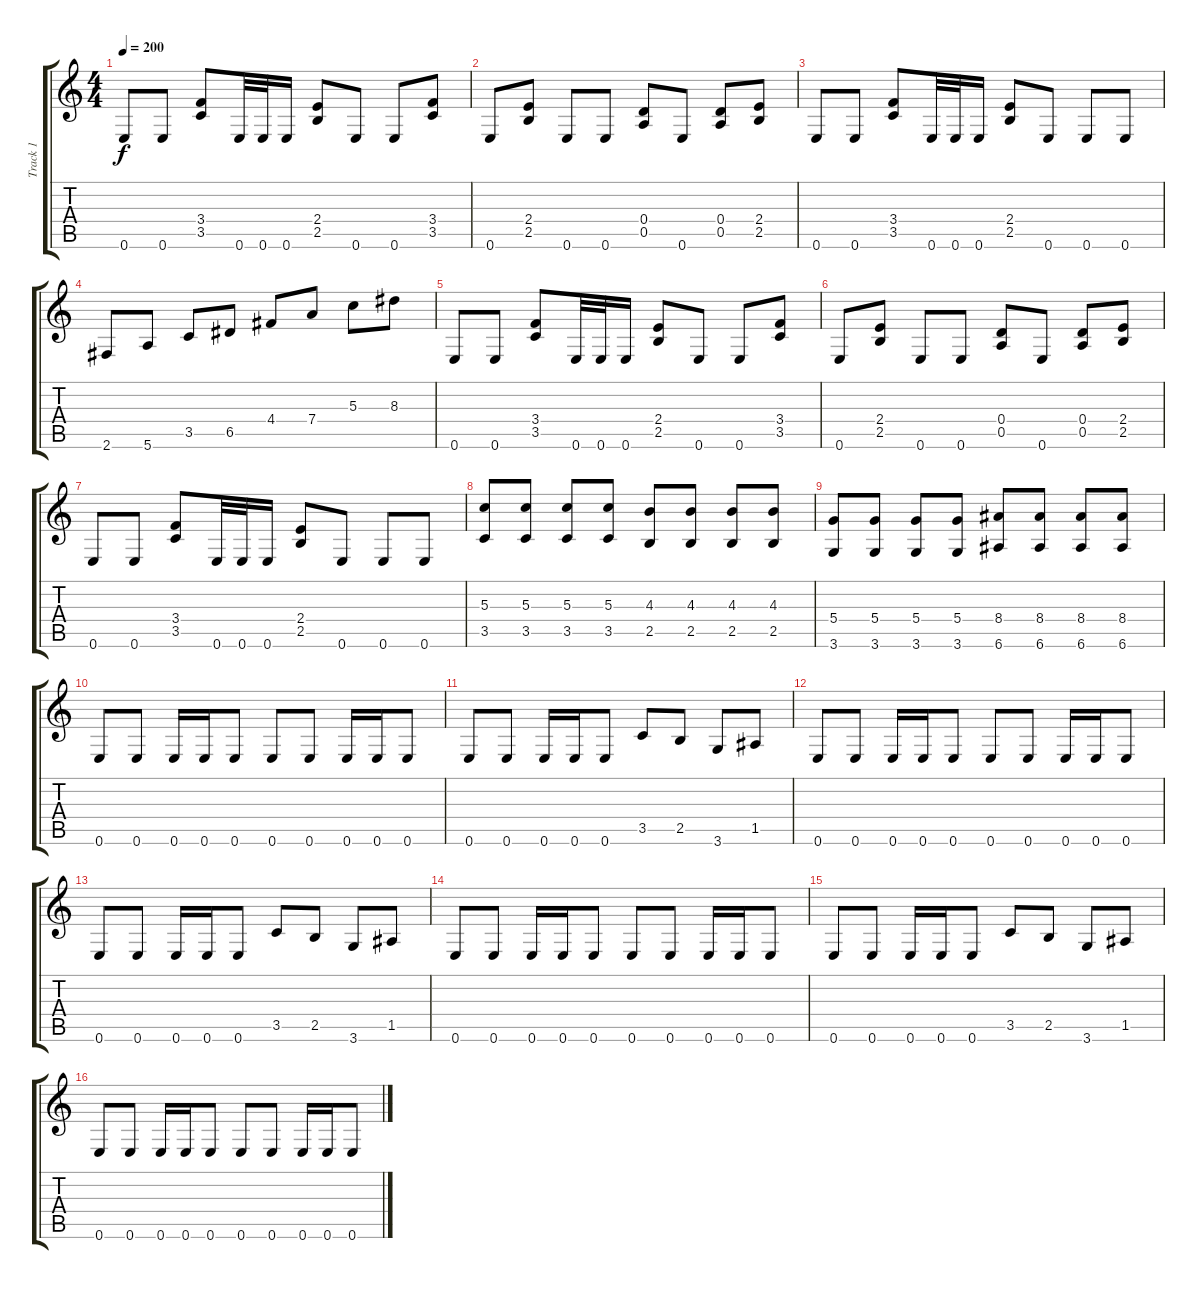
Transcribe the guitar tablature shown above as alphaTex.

\track ("Track 1" "Track 1") {instrument distortionguitar}
\staff {score tabs}
\tuning (E4 B3 G3 D3 A2 E2) {hide}
\ts (4 4)
\tempo 200
\clef g2
\ks c
0.6.8{dy f} 0.6.8 (3.4 3.5).8 0.6.32 0.6.32 0.6.16 (2.4 2.5).8 0.6.8 0.6.8 (3.4 3.5).8 |
0.6.8 (2.4 2.5).8 0.6.8 0.6.8 (0.4 0.5).8 0.6.8 (0.4 0.5).8 (2.4 2.5).8 |
0.6.8 0.6.8 (3.4 3.5).8 0.6.32 0.6.32 0.6.16 (2.4 2.5).8 0.6.8 0.6.8 0.6.8 |
2.6.8 5.6.8 3.5.8 6.5.8 4.4.8 7.4.8 5.3.8 8.3.8 |
0.6.8 0.6.8 (3.4 3.5).8 0.6.32 0.6.32 0.6.16 (2.4 2.5).8 0.6.8 0.6.8 (3.4 3.5).8 |
0.6.8 (2.4 2.5).8 0.6.8 0.6.8 (0.4 0.5).8 0.6.8 (0.4 0.5).8 (2.4 2.5).8 |
0.6.8 0.6.8 (3.4 3.5).8 0.6.32 0.6.32 0.6.16 (2.4 2.5).8 0.6.8 0.6.8 0.6.8 |
(5.3 3.5).8 (5.3 3.5).8 (5.3 3.5).8 (5.3 3.5).8 (4.3 2.5).8 (4.3 2.5).8 (4.3 2.5).8 (4.3 2.5).8 |
(5.4 3.6).8 (5.4 3.6).8 (5.4 3.6).8 (5.4 3.6).8 (8.4 6.6).8 (8.4 6.6).8 (8.4 6.6).8 (8.4 6.6).8 |
0.6.8 0.6.8 0.6.16 0.6.16 0.6.8 0.6.8 0.6.8 0.6.16 0.6.16 0.6.8 |
0.6.8 0.6.8 0.6.16 0.6.16 0.6.8 3.5.8 2.5.8 3.6.8 1.5.8 |
0.6.8 0.6.8 0.6.16 0.6.16 0.6.8 0.6.8 0.6.8 0.6.16 0.6.16 0.6.8 |
0.6.8 0.6.8 0.6.16 0.6.16 0.6.8 3.5.8 2.5.8 3.6.8 1.5.8 |
0.6.8 0.6.8 0.6.16 0.6.16 0.6.8 0.6.8 0.6.8 0.6.16 0.6.16 0.6.8 |
0.6.8 0.6.8 0.6.16 0.6.16 0.6.8 3.5.8 2.5.8 3.6.8 1.5.8 |
0.6.8 0.6.8 0.6.16 0.6.16 0.6.8 0.6.8 0.6.8 0.6.16 0.6.16 0.6.8
